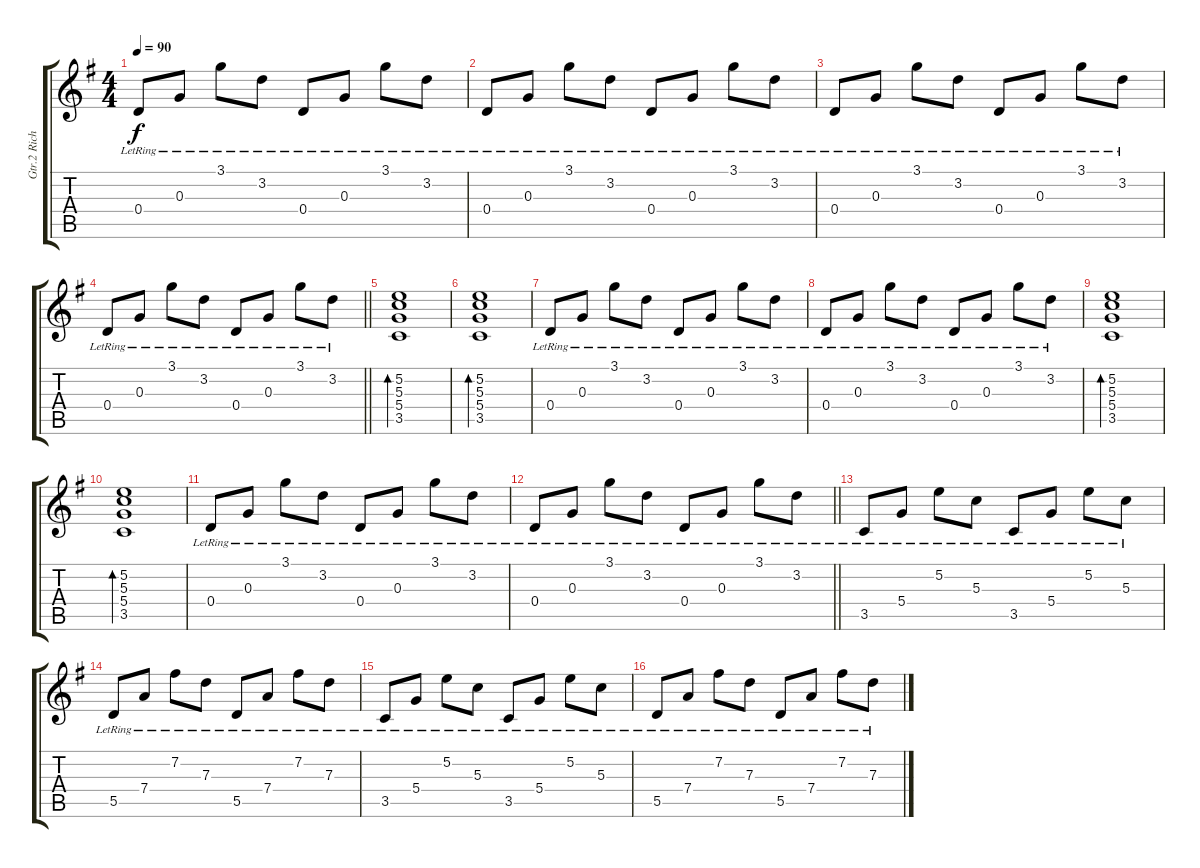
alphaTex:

\track ("Gtr.2 Richie Clean" "Gtr.2 Rich") {instrument electricguitarclean}
\staff {score tabs}
\tuning (E4 B3 G3 D3 A2 E2) {hide}
\ts (4 4)
\tempo 90
\clef g2
\ks g
0.4{lr}.8{dy f instrument electricguitarclean} 0.3{lr}.8 3.1{lr}.8 3.2{lr}.8 0.4{lr}.8 0.3{lr}.8 3.1{lr}.8 3.2{lr}.8 |
0.4{lr}.8 0.3{lr}.8 3.1{lr}.8 3.2{lr}.8 0.4{lr}.8 0.3{lr}.8 3.1{lr}.8 3.2{lr}.8 |
0.4{lr}.8 0.3{lr}.8 3.1{lr}.8 3.2{lr}.8 0.4{lr}.8 0.3{lr}.8 3.1{lr}.8 3.2{lr}.8 |
\barLineRight lightlight
0.4{lr}.8 0.3{lr}.8 3.1{lr}.8 3.2{lr}.8 0.4{lr}.8 0.3{lr}.8 3.1{lr}.8 3.2{lr}.8 |
(5.2 5.3 5.4 3.5).1{bd 30} |
(5.2 5.3 5.4 3.5).1{bd 30} |
0.4{lr}.8 0.3{lr}.8 3.1{lr}.8 3.2{lr}.8 0.4{lr}.8 0.3{lr}.8 3.1{lr}.8 3.2{lr}.8 |
0.4{lr}.8 0.3{lr}.8 3.1{lr}.8 3.2{lr}.8 0.4{lr}.8 0.3{lr}.8 3.1{lr}.8 3.2{lr}.8 |
(5.2 5.3 5.4 3.5).1{bd 30} |
(5.2 5.3 5.4 3.5).1{bd 30} |
0.4{lr}.8 0.3{lr}.8 3.1{lr}.8 3.2{lr}.8 0.4{lr}.8 0.3{lr}.8 3.1{lr}.8 3.2{lr}.8 |
\barLineRight lightlight
0.4{lr}.8 0.3{lr}.8 3.1{lr}.8 3.2{lr}.8 0.4{lr}.8 0.3{lr}.8 3.1{lr}.8 3.2{lr}.8 |
3.5{lr}.8 5.4{lr}.8 5.2{lr}.8 5.3{lr}.8 3.5{lr}.8 5.4{lr}.8 5.2{lr}.8 5.3{lr}.8 |
5.5{lr}.8 7.4{lr}.8 7.2{lr}.8 7.3{lr}.8 5.5{lr}.8 7.4{lr}.8 7.2{lr}.8 7.3{lr}.8 |
3.5{lr}.8 5.4{lr}.8 5.2{lr}.8 5.3{lr}.8 3.5{lr}.8 5.4{lr}.8 5.2{lr}.8 5.3{lr}.8 |
5.5{lr}.8 7.4{lr}.8 7.2{lr}.8 7.3{lr}.8 5.5{lr}.8 7.4{lr}.8 7.2{lr}.8 7.3{lr}.8
